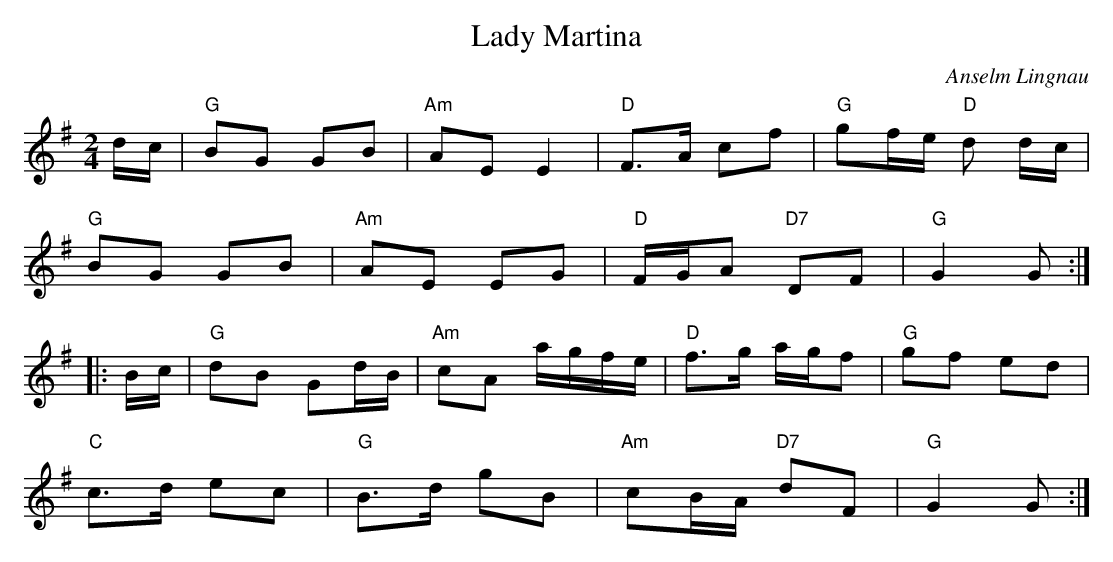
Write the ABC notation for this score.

X:1
T:Lady Martina
C:Anselm Lingnau
M:2/4
L:1/16
K:G
dc|"G"B2G2 G2B2|"Am"A2E2 E4|"D"F3A c2f2|"G"g2fe "D"d2 dc|
   "G"B2G2 G2B2|"Am"A2E2 E2G2|"D"FGA2 "D7"D2F2|"G"G4 G2::
Bc|"G"d2B2 G2dB|"Am"c2A2 agfe|"D"f3g agf2|"G"g2f2 e2d2|
   "C"c3d e2c2|"G"B3d g2B2|"Am"c2BA "D7"d2F2|"G"G4 G2:|
